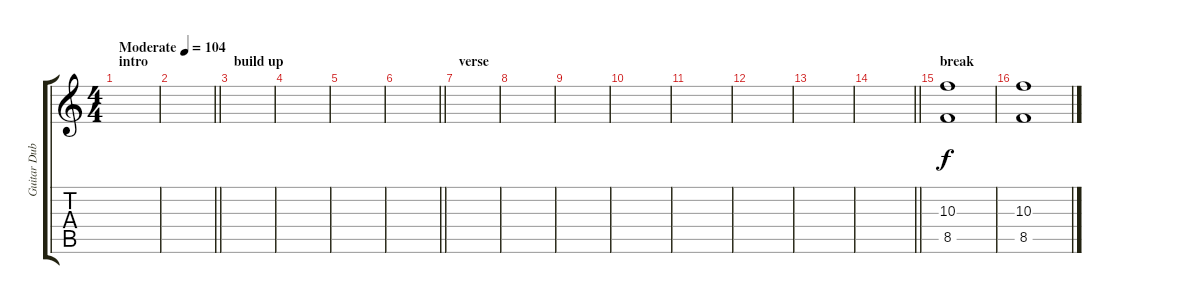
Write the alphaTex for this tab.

\track ("Guitar Dubs" "Guitar Dub") {instrument overdrivenguitar}
\staff {score tabs}
\tuning (E4 B3 G3 D3 A2 E2) {hide}
\ts (4 4)
\section ("" "intro")
\tempo (104 "Moderate")
\clef g2
\ks c
|
\barLineRight lightlight
|
\section ("" "build up")
|
|
|
\barLineRight lightlight
|
\section ("" "verse")
|
|
|
|
|
|
|
\barLineRight lightlight
|
\section ("" "break")
(10.3 8.5).1 |
(10.3 8.5).1
